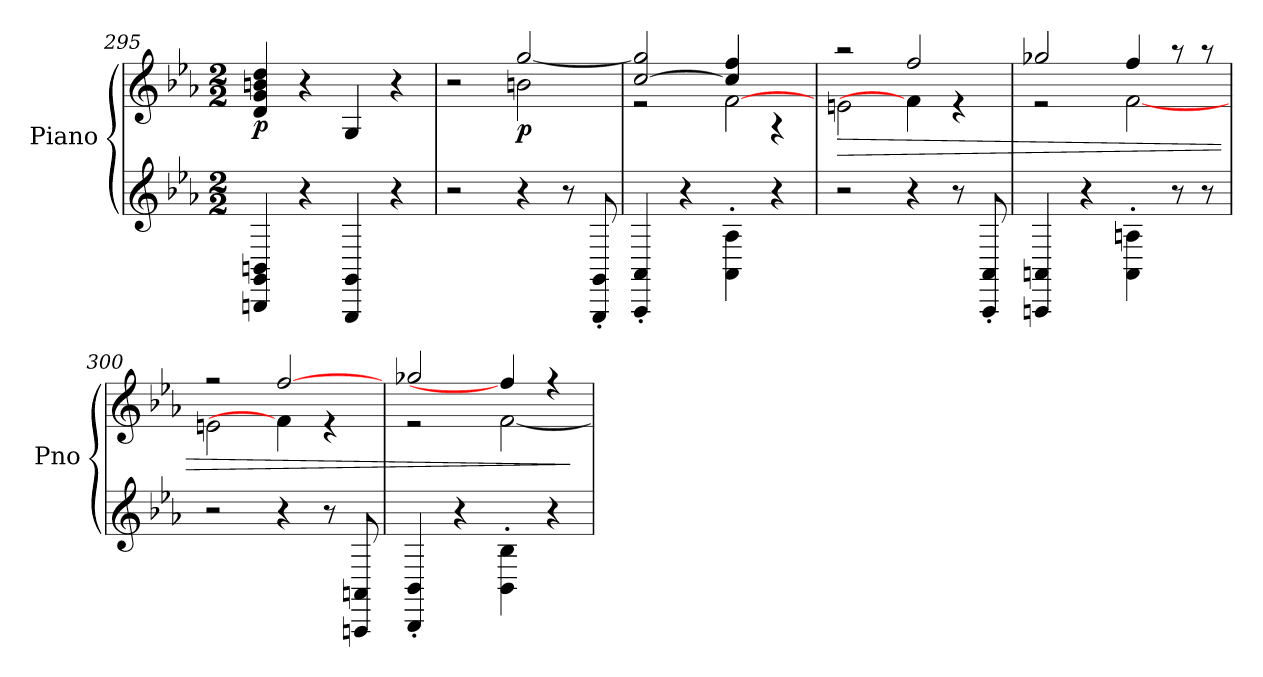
**kern	**kern	**dynam
*part1	*part1	*part1
*staff2	*staff1	*staff1/2
*I"Piano	*	*
*I'Pno	*	*
!!LO:PB:g=z
*clefG2	*clefG2	*
*k[b-e-a-]	*k[b-e-a-]	*
*M2/2	*M2/2	*
=295	=295	=295
!	!	!LO:DY:b
4BBBn/ 4GG/ 4BBn/	4d/ 4g/ 4bn/ 4dd/	p
4r	4r	.
4GGG/ 4GG/	4G/	.
4r	4r	.
=296	=296	=296
*	*^	*
2r	2r	2ryy	.
!	!	!	!LO:DY:b
4r	2bn\	[2gg/	p
8r	.	.	.
8GGG/' 8GG/'	.	.	.
=297	=297	=297	=297
4AAA-/' 4AA-/'	[2cc/ 2gg/]	2r	.
4r	.	.	.
4AA-\' 4A-\'	[2f\	4cc/] 4ff/	.
4r	.	4r	.
!!LO:LB:g=z	!!
=298	=298	=298	=298
!	!	!	!LO:HP:b
2r	2raa	2en\	>
4r	2ff/	4f\]	.
8r	.	4re	.
8AAA-/' 8AA-/'	.	.	.
=299	=299	=299	=299
4AAAn/ 4AAn/	2gg-X/	2r	.
4r	.	.	.
4AA\' 4An\'	4ff/	[2f\	.
8r	8r	.	.
8r	8r	.	.
=300	=300	=300	=300
2r	2rff	2en\	.
4r	[2ff/	4f\]	.
8r	.	4re	.
8AAAn/ 8AAn/	.	.	.
!!LO:LB:g=z	!!
=301	=301	=301	=301
4BBB-/' 4BB-/'	2gg-X/	2re	.
4r	.	.	.
4BB-\' 4B-\'	4ff/]	[2f\	.
4r	4rff	.	.
*	*v	*v	*
.	.	]
=	=	=
*-	*-	*-
